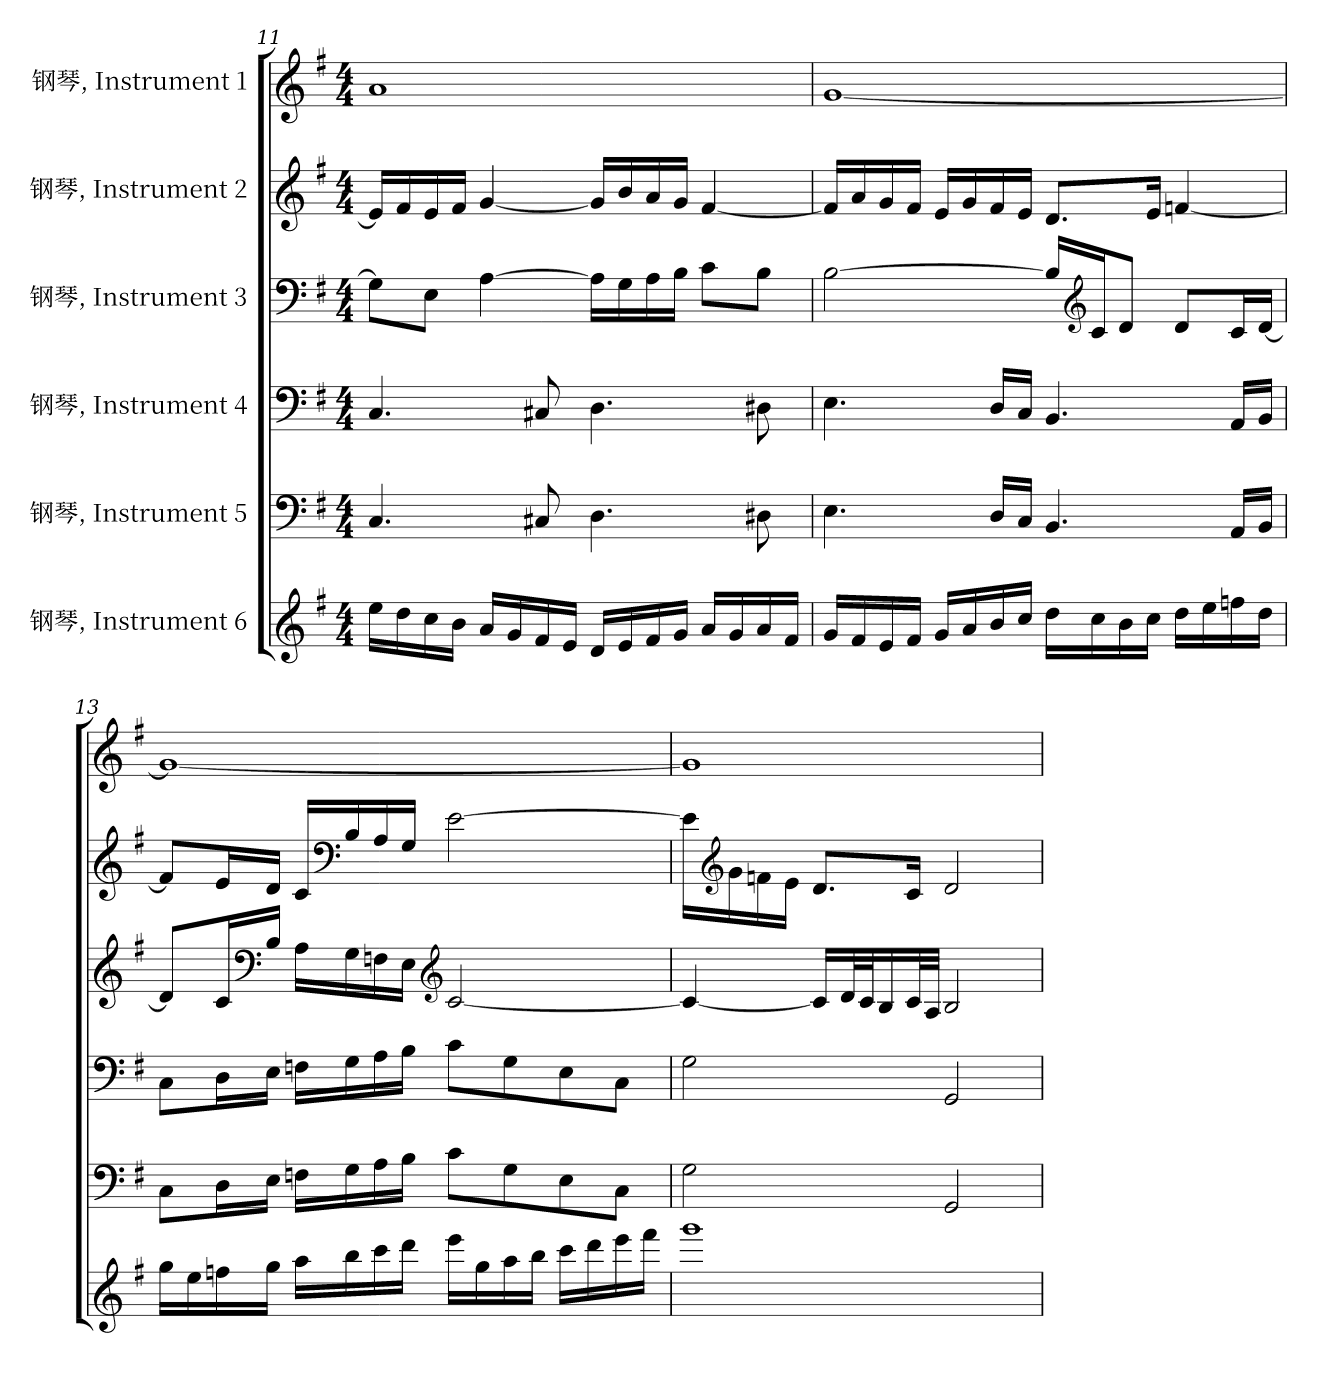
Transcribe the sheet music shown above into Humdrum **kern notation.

**kern	**kern	**kern	**kern	**kern	**kern
*part6	*part5	*part4	*part3	*part2	*part1
*staff6	*staff5	*staff4	*staff3	*staff2	*staff1
*I"钢琴, Instrument 6	*I"钢琴, Instrument 5	*I"钢琴, Instrument 4	*I"钢琴, Instrument 3	*I"钢琴, Instrument 2	*I"钢琴, Instrument 1
*clefG2	*clefF4	*clefF4	*clefF4	*clefG2	*clefG2
*k[f#]	*k[f#]	*k[f#]	*k[f#]	*k[f#]	*k[f#]
*M4/4	*M4/4	*M4/4	*M4/4	*M4/4	*M4/4
=11	=11	=11	=11	=11	=11
16ee\LL	4.C/	4.C/	8G\L]	16e/LL]	1a
16dd\	.	.	.	16f#/	.
16cc\	.	.	8E\J	16e/	.
16b\JJ	.	.	.	16f#/JJ	.
16a/LL	.	.	[4A\	[4g/	.
16g/	.	.	.	.	.
16f#/	8C#X/	8C#X/	.	.	.
16e/JJ	.	.	.	.	.
16d/LL	4.D\	4.D\	16A\LL]	16g/LL]	.
16e/	.	.	16G\	16b/	.
16f#/	.	.	16A\	16a/	.
16g/JJ	.	.	16B\JJ	16g/JJ	.
16a/LL	.	.	8c\L	[4f#/	.
16g/	.	.	.	.	.
16a/	8D#X\	8D#X\	8B\J	.	.
16f#/JJ	.	.	.	.	.
!!LO:LB:g=z
=12	=12	=12	=12	=12	=12
16g/LL	4.E\	4.E\	[2B\	16f#/LL]	[1g
16f#/	.	.	.	16a/	.
16e/	.	.	.	16g/	.
16f#/JJ	.	.	.	16f#/JJ	.
16g/LL	.	.	.	16e/LL	.
16a/	.	.	.	16g/	.
16b/	16D/LL	16D/LL	.	16f#/	.
16cc/JJ	16C/JJ	16C/JJ	.	16e/JJ	.
16dd\LL	4.BB/	4.BB/	16B/LL]	8.d/L	.
*	*	*	*clefG2	*	*
16cc\	.	.	16c/J	.	.
16b\	.	.	8d/J	.	.
16cc\JJ	.	.	.	16e/Jk	.
16dd\LL	.	.	8d/L	[4fn/	.
16ee\	.	.	.	.	.
16ffn\	16AA/LL	16AA/LL	16c/L	.	.
16dd\JJ	16BB/JJ	16BB/JJ	[16d/JJ	.	.
=13	=13	=13	=13	=13	=13
16gg\LL	8C\L	8C\L	8d/L]	8f/L]	1g_
16ee\	.	.	.	.	.
16ffn\	16D\L	16D\L	16c/L	16e/L	.
*	*	*	*clefF4	*	*
16gg\JJ	16E\JJ	16E\JJ	16B/JJ	16d/JJ	.
16aa\LL	16Fn\LL	16Fn\LL	16A\LL	16c/LL	.
*	*	*	*	*clefF4	*
16bb\	16G\	16G\	16G\	16B/	.
16ccc\	16A\	16A\	16Fn\	16A/	.
16ddd\JJ	16B\JJ	16B\JJ	16E\JJ	16G/JJ	.
*	*	*	*clefG2	*	*
16eee\LL	8c\L	8c\L	[2c/	[2e\	.
16gg\	.	.	.	.	.
16aa\	8G\	8G\	.	.	.
16bb\JJ	.	.	.	.	.
16ccc\LL	8E\	8E\	.	.	.
16ddd\	.	.	.	.	.
16eee\	8C\J	8C\J	.	.	.
16fff#\JJ	.	.	.	.	.
!!LO:PB:g=z
=14	=14	=14	=14	=14	=14
1ggg	2G\	2G\	4c/_	16e\LL]	1g]
*	*	*	*	*clefG2	*
.	.	.	.	16g\	.
.	.	.	.	16fn\	.
.	.	.	.	16e\JJ	.
.	.	.	16c/LL]	8.d/L	.
.	.	.	32d/L	.	.
.	.	.	32c/J	.	.
.	.	.	16B/	.	.
.	.	.	32c/L	16c/Jk	.
.	.	.	32A/JJJ	.	.
.	2GG/	2GG/	2B/	2d/	.
=	=	=	=	=	=
*-	*-	*-	*-	*-	*-
